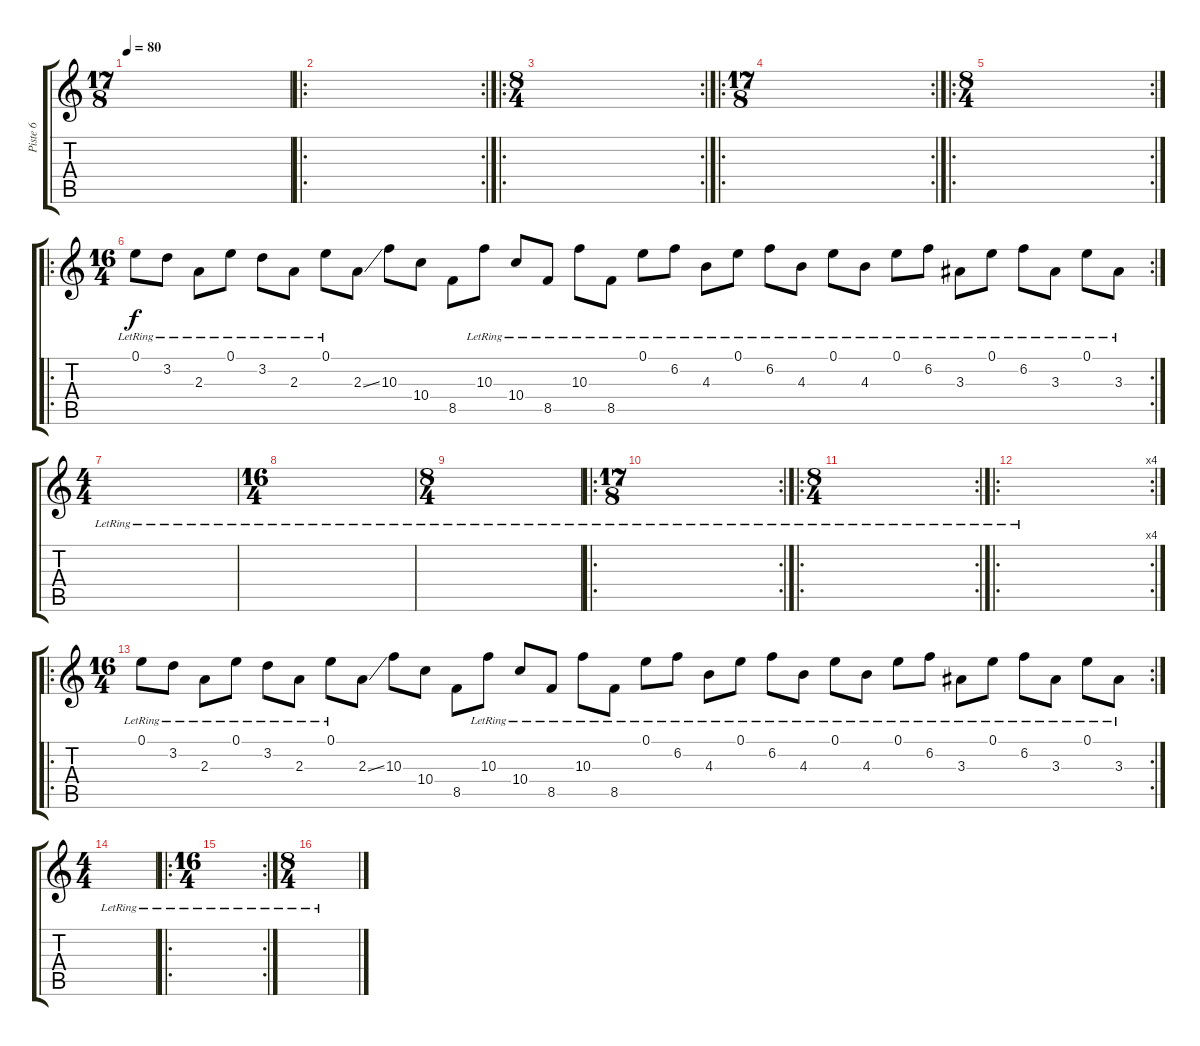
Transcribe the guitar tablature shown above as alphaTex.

\track ("Piste 6" "Piste 6") {instrument electricguitarclean}
\staff {score tabs}
\tuning (E4 B3 G3 D3 A2 D2) {hide}
\ts (17 8)
\tempo 80
\clef g2
\ks c
|
\ro
\rc 2
|
\ro
\rc 2
\ts (8 4)
|
\ro
\rc 2
\ts (17 8)
|
\ro
\rc 2
\ts (8 4)
|
\ro
\rc 2
\ts (16 4)
0.1{lr}.8 3.2{lr}.8 2.3{lr}.8 0.1{lr}.8 3.2{lr}.8 2.3{lr}.8 0.1{lr}.8 2.3{ss}.8 10.3.8 10.4.8 8.5.8 10.3{lr}.8 10.4{lr}.8 8.5{lr}.8 10.3{lr}.8 8.5{lr}.8 0.1{lr}.8 6.2{lr}.8 4.3{lr}.8 0.1{lr}.8 6.2{lr}.8 4.3{lr}.8 0.1{lr}.8 4.3{lr}.8 0.1{lr}.8 6.2{lr}.8 3.3{lr}.8 0.1{lr}.8 6.2{lr}.8 3.3{lr}.8 0.1{lr}.8 3.3{lr}.8 |
\ts (4 4)
|
\ts (16 4)
|
\ts (8 4)
|
\ro
\rc 2
\ts (17 8)
|
\ro
\rc 2
\ts (8 4)
|
\ro
\rc 4
|
\ro
\rc 2
\ts (16 4)
0.1{lr}.8 3.2{lr}.8 2.3{lr}.8 0.1{lr}.8 3.2{lr}.8 2.3{lr}.8 0.1{lr}.8 2.3{ss}.8 10.3.8 10.4.8 8.5.8 10.3{lr}.8 10.4{lr}.8 8.5{lr}.8 10.3{lr}.8 8.5{lr}.8 0.1{lr}.8 6.2{lr}.8 4.3{lr}.8 0.1{lr}.8 6.2{lr}.8 4.3{lr}.8 0.1{lr}.8 4.3{lr}.8 0.1{lr}.8 6.2{lr}.8 3.3{lr}.8 0.1{lr}.8 6.2{lr}.8 3.3{lr}.8 0.1{lr}.8 3.3{lr}.8 |
\ts (4 4)
|
\ro
\rc 2
\ts (16 4)
|
\ts (8 4)
